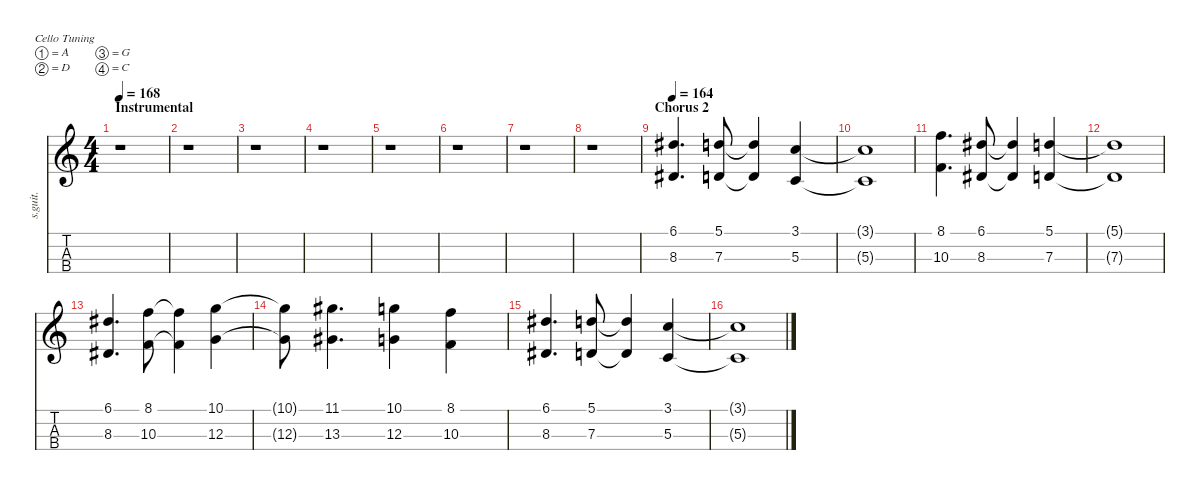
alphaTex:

\defaultSystemsLayout 4
\hideDynamics
\bracketExtendMode nobrackets
\track ("" "s.guit.") {instrument cello}
\staff {score tabs}
\tuning (A3 D3 G2 C2)
\displaytranspose 12
\ts (4 4)
\section ("" "Instrumental")
\tempo 168
\clef g2
\ks c
r.1{dy mp} |
r.1 |
r.1 |
r.1 |
r.1 |
r.1 |
r.1 |
r.1 |
\section ("" "Chorus 2")
\tempo 164
(6.1{acc #} 8.3{acc #}).4{d lyrics (0 "") lyrics (1 "") lyrics (2 "") lyrics (3 "") lyrics (4 "")} (5.1 7.3).8{lyrics (0 "") lyrics (1 "") lyrics (2 "") lyrics (3 "") lyrics (4 "")} (5.1{t} 7.3{t}).4{lyrics (0 "") lyrics (1 "") lyrics (2 "") lyrics (3 "") lyrics (4 "")} (3.1 5.3).4{lyrics (0 "") lyrics (1 "") lyrics (2 "") lyrics (3 "") lyrics (4 "")} |
(3.1{t} 5.3{t}).1{lyrics (0 "") lyrics (1 "") lyrics (2 "") lyrics (3 "") lyrics (4 "")} |
(8.1 10.3).4{d lyrics (0 "") lyrics (1 "") lyrics (2 "") lyrics (3 "") lyrics (4 "")} (6.1{acc #} 8.3{acc #}).8{lyrics (0 "") lyrics (1 "") lyrics (2 "") lyrics (3 "") lyrics (4 "")} (6.1{t acc #} 8.3{t acc #}).4{lyrics (0 "") lyrics (1 "") lyrics (2 "") lyrics (3 "") lyrics (4 "")} (5.1 7.3).4{lyrics (0 "") lyrics (1 "") lyrics (2 "") lyrics (3 "") lyrics (4 "")} |
(5.1{t} 7.3{t}).1{lyrics (0 "") lyrics (1 "") lyrics (2 "") lyrics (3 "") lyrics (4 "")} |
(6.1{acc #} 8.3{acc #}).4{d lyrics (0 "") lyrics (1 "") lyrics (2 "") lyrics (3 "") lyrics (4 "")} (8.1 10.3).8{lyrics (0 "") lyrics (1 "") lyrics (2 "") lyrics (3 "") lyrics (4 "")} (8.1{t} 10.3{t}).4{lyrics (0 "") lyrics (1 "") lyrics (2 "") lyrics (3 "") lyrics (4 "")} (10.1 12.3).4{lyrics (0 "") lyrics (1 "") lyrics (2 "") lyrics (3 "") lyrics (4 "")} |
(10.1{t} 12.3{t}).8{lyrics (0 "") lyrics (1 "") lyrics (2 "") lyrics (3 "") lyrics (4 "")} (11.1{acc #} 13.3{acc #}).4{d lyrics (0 "") lyrics (1 "") lyrics (2 "") lyrics (3 "") lyrics (4 "")} (10.1 12.3).4{lyrics (0 "") lyrics (1 "") lyrics (2 "") lyrics (3 "") lyrics (4 "")} (8.1 10.3).4{lyrics (0 "") lyrics (1 "") lyrics (2 "") lyrics (3 "") lyrics (4 "")} |
(6.1{acc #} 8.3{acc #}).4{d lyrics (0 "") lyrics (1 "") lyrics (2 "") lyrics (3 "") lyrics (4 "")} (5.1 7.3).8{lyrics (0 "") lyrics (1 "") lyrics (2 "") lyrics (3 "") lyrics (4 "")} (5.1{t} 7.3{t}).4{lyrics (0 "") lyrics (1 "") lyrics (2 "") lyrics (3 "") lyrics (4 "")} (3.1 5.3).4{lyrics (0 "") lyrics (1 "") lyrics (2 "") lyrics (3 "") lyrics (4 "")} |
(3.1{t} 5.3{t}).1{lyrics (0 "") lyrics (1 "") lyrics (2 "") lyrics (3 "") lyrics (4 "")}
